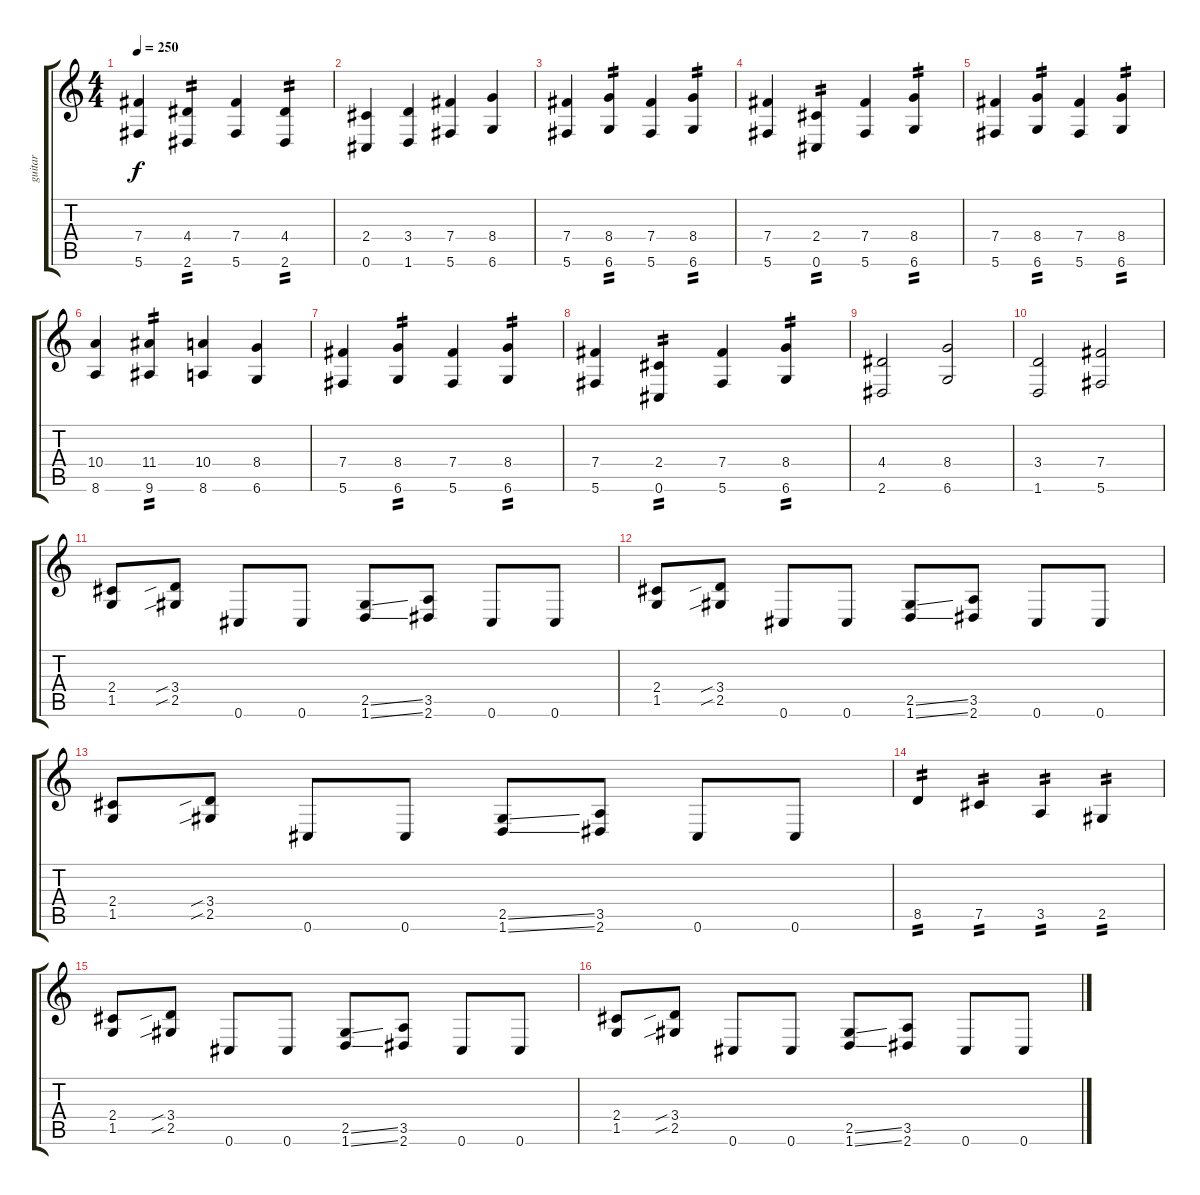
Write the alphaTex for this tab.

\track ("guitar" "guitar") {instrument distortionguitar}
\staff {score tabs}
\tuning (Db4 Ab3 E3 B2 Gb2 Db2) {hide}
\ts (4 4)
\tempo 250
\clef g2
\ks c
(7.4 5.6).4{dy f} (4.4 2.6).4{tp 2} (7.4 5.6).4 (4.4 2.6).4{tp 2} |
(2.4 0.6).4 (3.4 1.6).4 (7.4 5.6).4 (8.4 6.6).4 |
(7.4 5.6).4 (8.4 6.6).4{tp 2} (7.4 5.6).4 (8.4 6.6).4{tp 2} |
(7.4 5.6).4 (2.4 0.6).4{tp 2} (7.4 5.6).4 (8.4 6.6).4{tp 2} |
(7.4 5.6).4 (8.4 6.6).4{tp 2} (7.4 5.6).4 (8.4 6.6).4{tp 2} |
(10.4 8.6).4 (11.4 9.6).4{tp 2} (10.4 8.6).4 (8.4 6.6).4 |
(7.4 5.6).4 (8.4 6.6).4{tp 2} (7.4 5.6).4 (8.4 6.6).4{tp 2} |
(7.4 5.6).4 (2.4 0.6).4{tp 2} (7.4 5.6).4 (8.4 6.6).4{tp 2} |
(4.4 2.6).2 (8.4 6.6).2 |
(3.4 1.6).2 (7.4 5.6).2 |
(2.4 1.5).8 (3.4{sib} 2.5{sib}).8 0.6.8 0.6.8 (2.5{ss} 1.6{ss}).8 (3.5 2.6).8 0.6.8 0.6.8 |
(2.4 1.5).8 (3.4{sib} 2.5{sib}).8 0.6.8 0.6.8 (2.5{ss} 1.6{ss}).8 (3.5 2.6).8 0.6.8 0.6.8 |
(2.4 1.5).8 (3.4{sib} 2.5{sib}).8 0.6.8 0.6.8 (2.5{ss} 1.6{ss}).8 (3.5 2.6).8 0.6.8 0.6.8 |
8.5.4{tp 2} 7.5.4{tp 2} 3.5.4{tp 2} 2.5.4{tp 2} |
(2.4 1.5).8 (3.4{sib} 2.5{sib}).8 0.6.8 0.6.8 (2.5{ss} 1.6{ss}).8 (3.5 2.6).8 0.6.8 0.6.8 |
(2.4 1.5).8 (3.4{sib} 2.5{sib}).8 0.6.8 0.6.8 (2.5{ss} 1.6{ss}).8 (3.5 2.6).8 0.6.8 0.6.8
